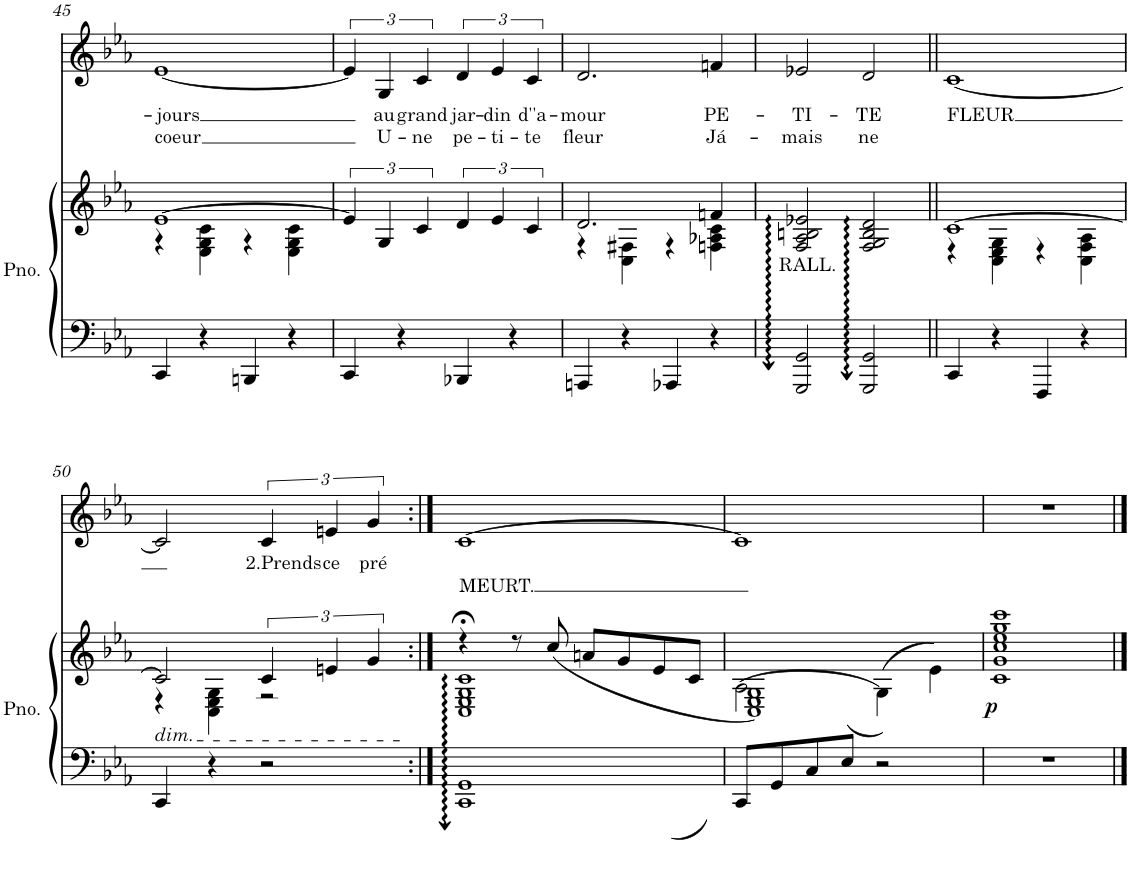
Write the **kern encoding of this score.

**kern	**kern	**dynam	**kern	**text	**text
*part2	*part2	*part2	*part1	*part1	*part1
*staff3	*staff2	*staff2/3	*staff1	*staff1	*staff1
*I"Piano	*	*	*I"Piano	*	*
*I'Pno.	*	*	*I'Pno	*	*
!!LO:PB:g=z
*clefF4	*clefG2	*	*clefG2	*	*
*k[b-e-a-]	*k[b-e-a-]	*	*k[b-e-a-]	*	*
*M4/4	*M4/4	*	*M4/4	*	*
*met(c)	*met(c)	*	*met(c)	*	*
=45	=45	=45	=45	=45	=45
*	*^	*	*	*	*
!	!	!	!	!	!LO:LY:b	!LO:LY:b
4CC/	[1e-	4r	.	[1e-	-jours	coeur
4r	.	4E-\ 4G\ 4c\	.	.	.	.
4BBBn/	.	4r	.	.	.	.
4r	.	4E-\ 4G\ 4c\	.	.	.	.
*	*v	*v	*	*	*	*
=46	=46	=46	=46	=46	=46
4CC/	6e-/]	.	6e-/]	.	.
!	!	!	!	!LO:LY:b	!LO:LY:b
.	6G/	.	6G/	au	U-
4r	.	.	.	.	.
!	!	!	!	!LO:LY:b	!LO:LY:b
.	6c/	.	6c/	grand	-ne
!	!	!	!	!LO:LY:b	!LO:LY:b
4BBB-X/	6d/	.	6d/	jar-	pe-
!	!	!	!	!LO:LY:b	!LO:LY:b
.	6e-/	.	6e-/	-din	-ti-
4r	.	.	.	.	.
!	!	!	!	!LO:LY:b	!LO:LY:b
.	6c/	.	6c/	d''a-	-te
=47	=47	=47	=47	=47	=47
*	*^	*	*	*	*
!	!	!	!	!	!LO:LY:b	!LO:LY:b
4AAAn/	2.d/	4r	.	2.d/	-mour	fleur
4r	.	4C\ 4F#X\	.	.	.	.
4AAA-X/	.	4r	.	.	.	.
!	!	!	!	!	!LO:LY:b	!LO:LY:b
4r	4fn/	4Fn\ 4A-X\ 4c\	.	4fn/	PE-	Já-
=48	=48	=48	=48	=48	=48	=48
!LO:TX:a:t=RALL.	!	!	!	!	!	!
!	!	!	!	!	!LO:LY:b	!LO:LY:b
*	*v	*v	*	*	*	*
2GGG/ 2GG/	2F/ 2A-/ 2Bn/ 2e-X/	.	2e-X/	-TI-	-mais
!	!	!	!	!LO:LY:b	!LO:LY:b
2GGG/ 2GG/	2F/ 2G/ 2B/ 2d/	.	2d/	-TE	ne
=49||	=49||	=49||	=49||	=49||	=49||
*	*^	*	*	*	*
!	!	!	!	!	!LO:LY:b	!
4CC/	[1c	4r	.	[1c	FLEUR	.
4r	.	4C\ 4E-\ 4G\	.	.	.	.
4FFF/	.	4r	.	.	.	.
4r	.	4C\ 4F\ 4A-\	.	.	.	.
!!LO:LB:g=z
=50	=50	=50	=50	=50	=50	=50
!	!LO:TX:b:i:t=dim.	!	!	!	!	!
4CC/	2c/]	4r	.	2c/]	.	.
4r	.	4C\ 4E-\ 4G\	.	.	.	.
!	!	!	!	!	!LO:LY:b	!
2r	6c/	2r	.	6c/	2.Prends	.
!	!	!	!	!	!LO:LY:b	!
.	6en/	.	.	6en/	ce	.
!	!	!	!	!	!LO:LY:b	!
.	6g/	.	.	6g/	pré	.
=51:|!	=51:|!	=51:|!	=51:|!	=51:|!	=51:|!	=51:|!
!	!	!	!	!	!	!LO:LY:b
1CC 1GG	4r;<	1C 1E- 1G 1c	.	[>1c	.	MEURT.
.	8r	.	.	.	.	.
.	(8cc/	.	.	.	.	.
.	8an/L	.	.	.	.	.
.	8g/	.	.	.	.	.
.	8e-/	.	.	.	.	.
.	8c/J	.	.	.	.	.
=52	=52	=52	=52	=52	=52	=52
8CC/L	(>2A-\	1C 1E- 1G)	.	1c]	.	.
8GG/	.	.	.	.	.	.
8C/	.	.	.	.	.	.
8E-/J	.	.	.	.	.	.
2r	(4G\)	.	.	.	.	.
.	4e-\)	.	.	.	.	.
*	*v	*v	*	*	*	*
=53	=53	=53	=53	=53	=53
!	!	!LO:DY:a=2	!	!	!
1r	1c 1g 1cc 1ee- 1gg 1ccc	p	1r	.	.
==	==	==	==	==	==
*-	*-	*-	*-	*-	*-
